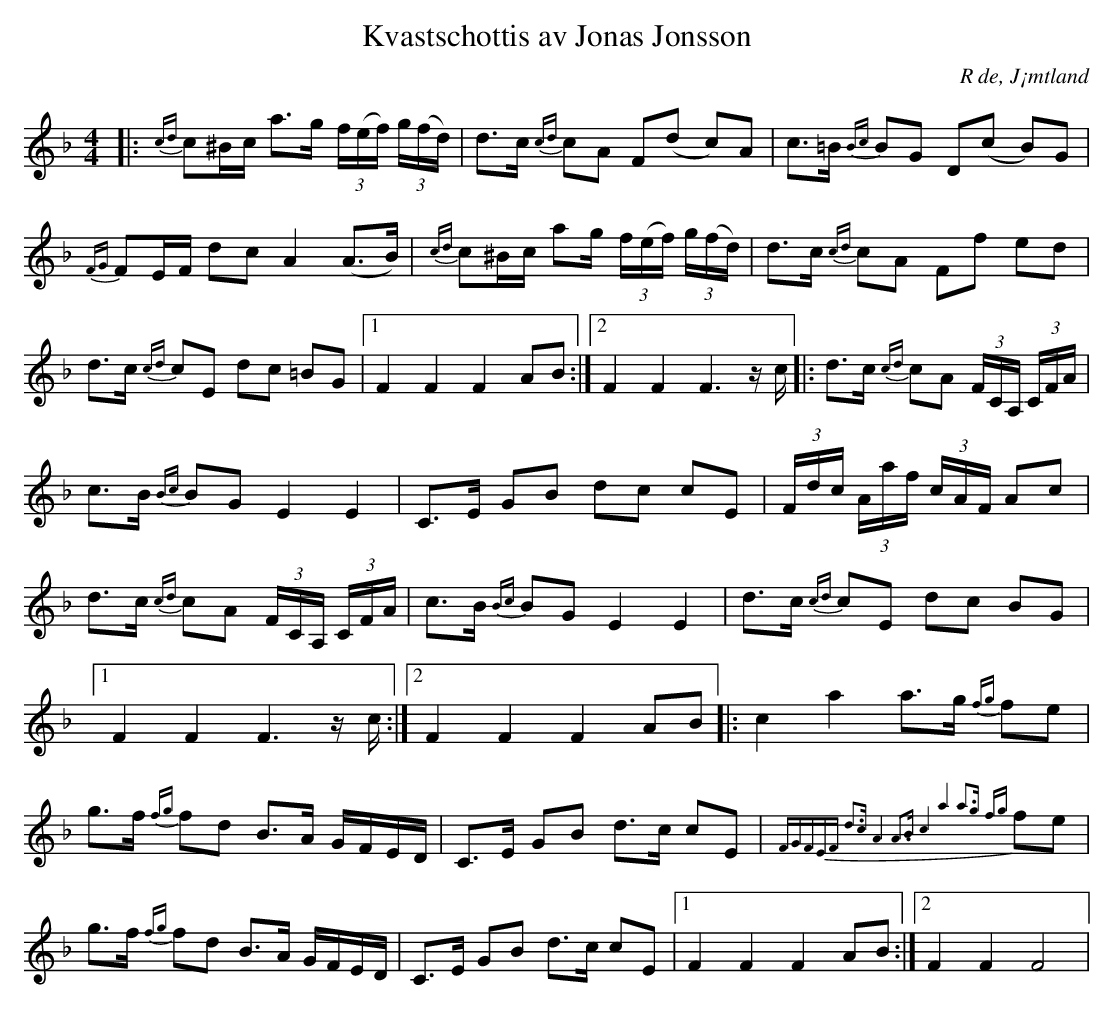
X:1
T:Kvastschottis av Jonas Jonsson
O:R de, J¡mtland
M:4/4
L:1/16
K:F
|: {cd}c2^Bc a2>g2 (3f(ef) (3g(fd) | d2>c2 {cd}c2A2 F2(d2- c2)A2 | c2>=B2 {Bc}B2G2 D2(c2- B2)G2 | {FG}F2EF d2c2 A4 (A2>B2) | {cd}c2^Bc a2g (3f(ef) (3g(fd) | d2>c2 {cd}c2A2 F2f2 e2d2 | d2>c2 {cd}c2E2 d2c2 =B2G2 |1 F4 F4 F4 A2B2 :|2 F4 F4 F4> z2c ]|: d2>c2 {cd}c2A2 (3FCA, (3CFA | c2>B2 {Bc}B2G2 E4 E4 | C2>E2 G2B2 d2c2 c2E2 | (3Fdc (3Aaf (3cAF A2c2 | d2>c2 {cd}c2A2 (3FCA, (3CFA | c2>B2 {Bc}B2G2 E4 E4 | d2>c2 {cd}c2E2 d2c2 B2G2 |1 F4 F4 F4> z2c :|2 F4 F4 F4 A2B2 ]|: c4 a4 a2>g2 {fg}f2e2 | g2>f2 {fg}f2d2 B2>A2 GFED | C2,>E2 G2B2 d2>c2 c2E2 | {FG](3FEF d2>c2 A4 A2>B2 |   c4 a4 a2>g2 {fg}f2e2 | g2>f2 {fg}f2d2 B2>A2 GFED |  C2,>E2 G2B2 d2>c2 c2E2 |1 F4 F4 F4 A2B2 :|2  F4 F4 F8 |
